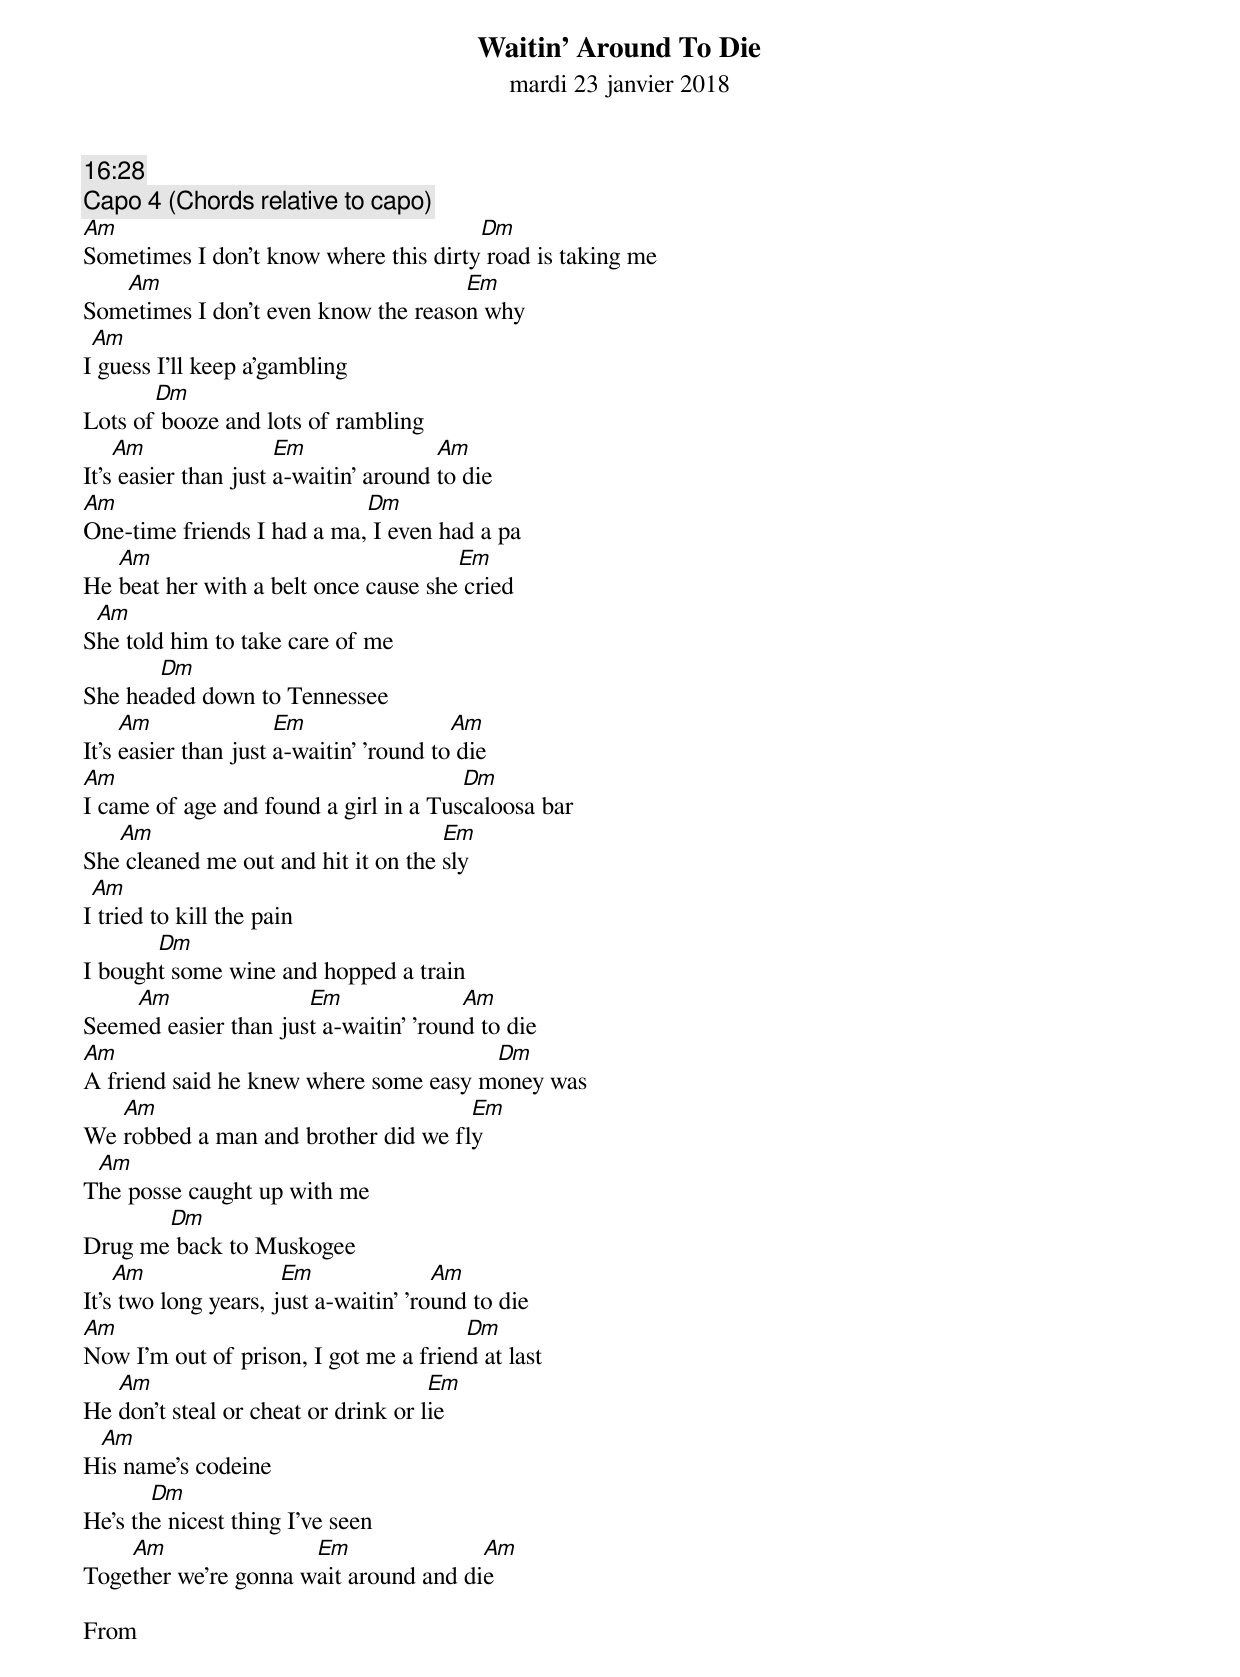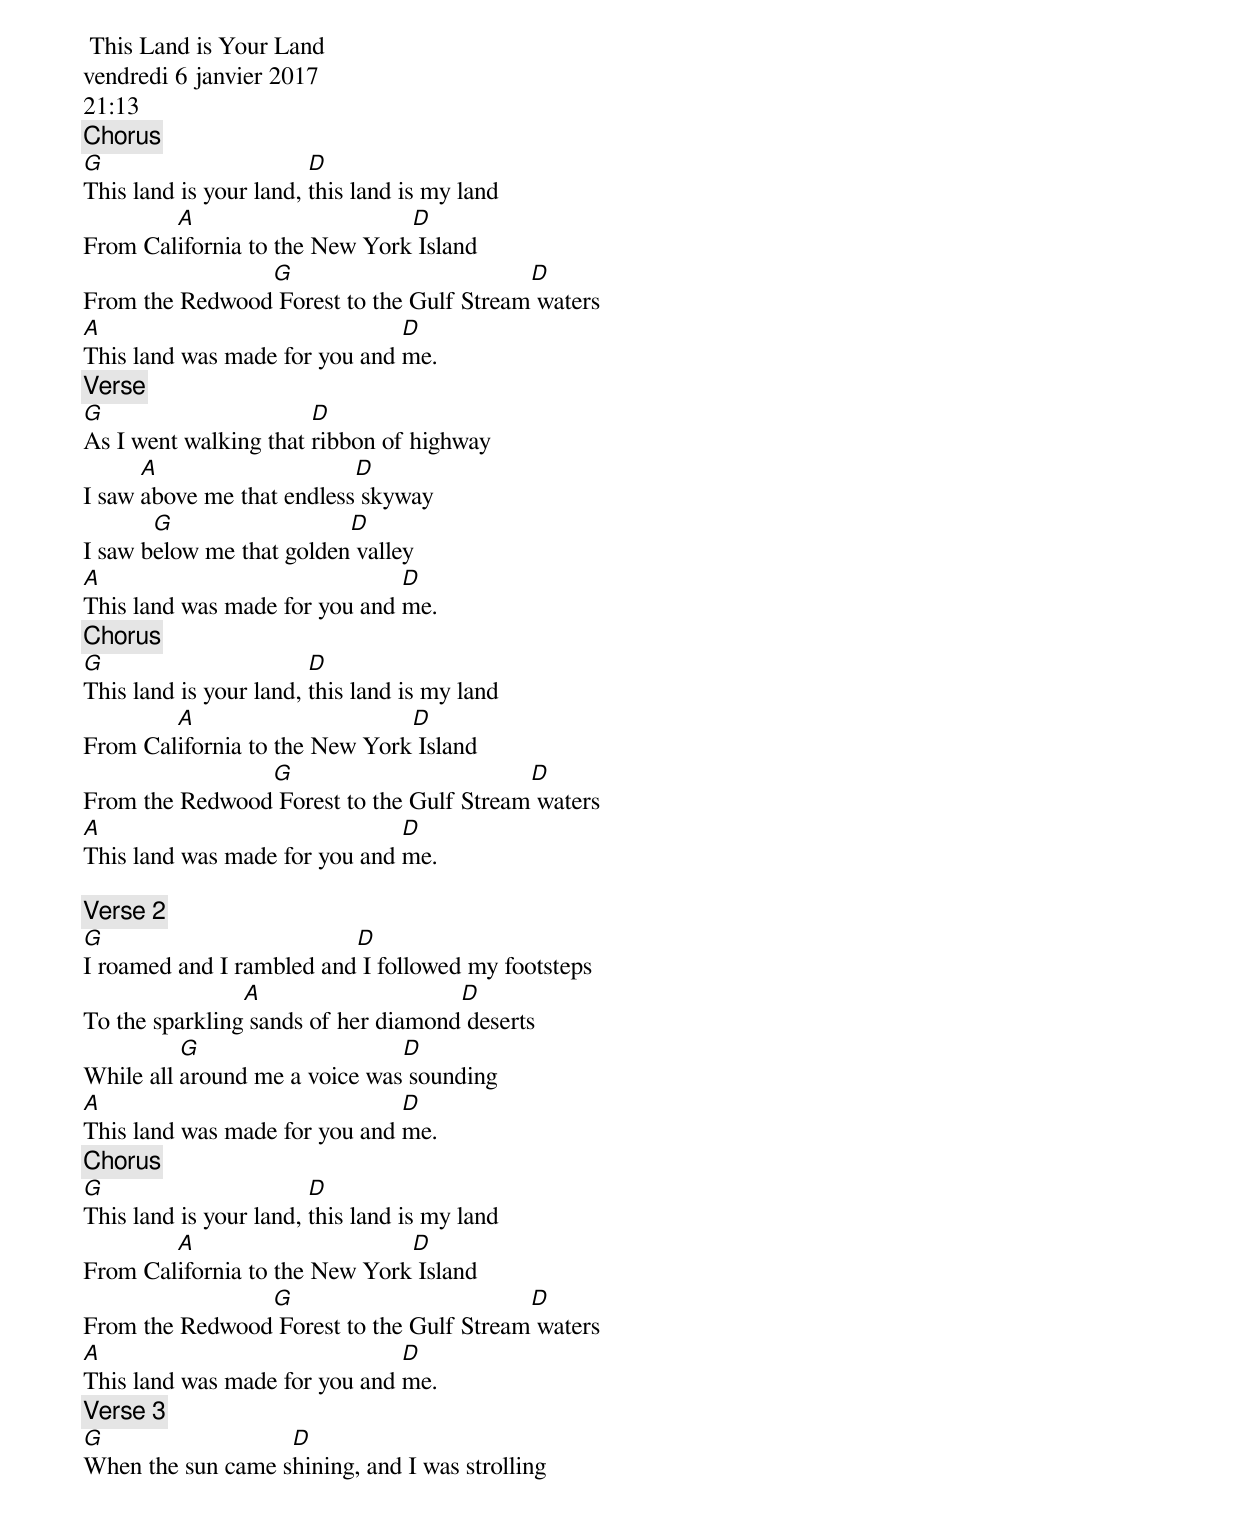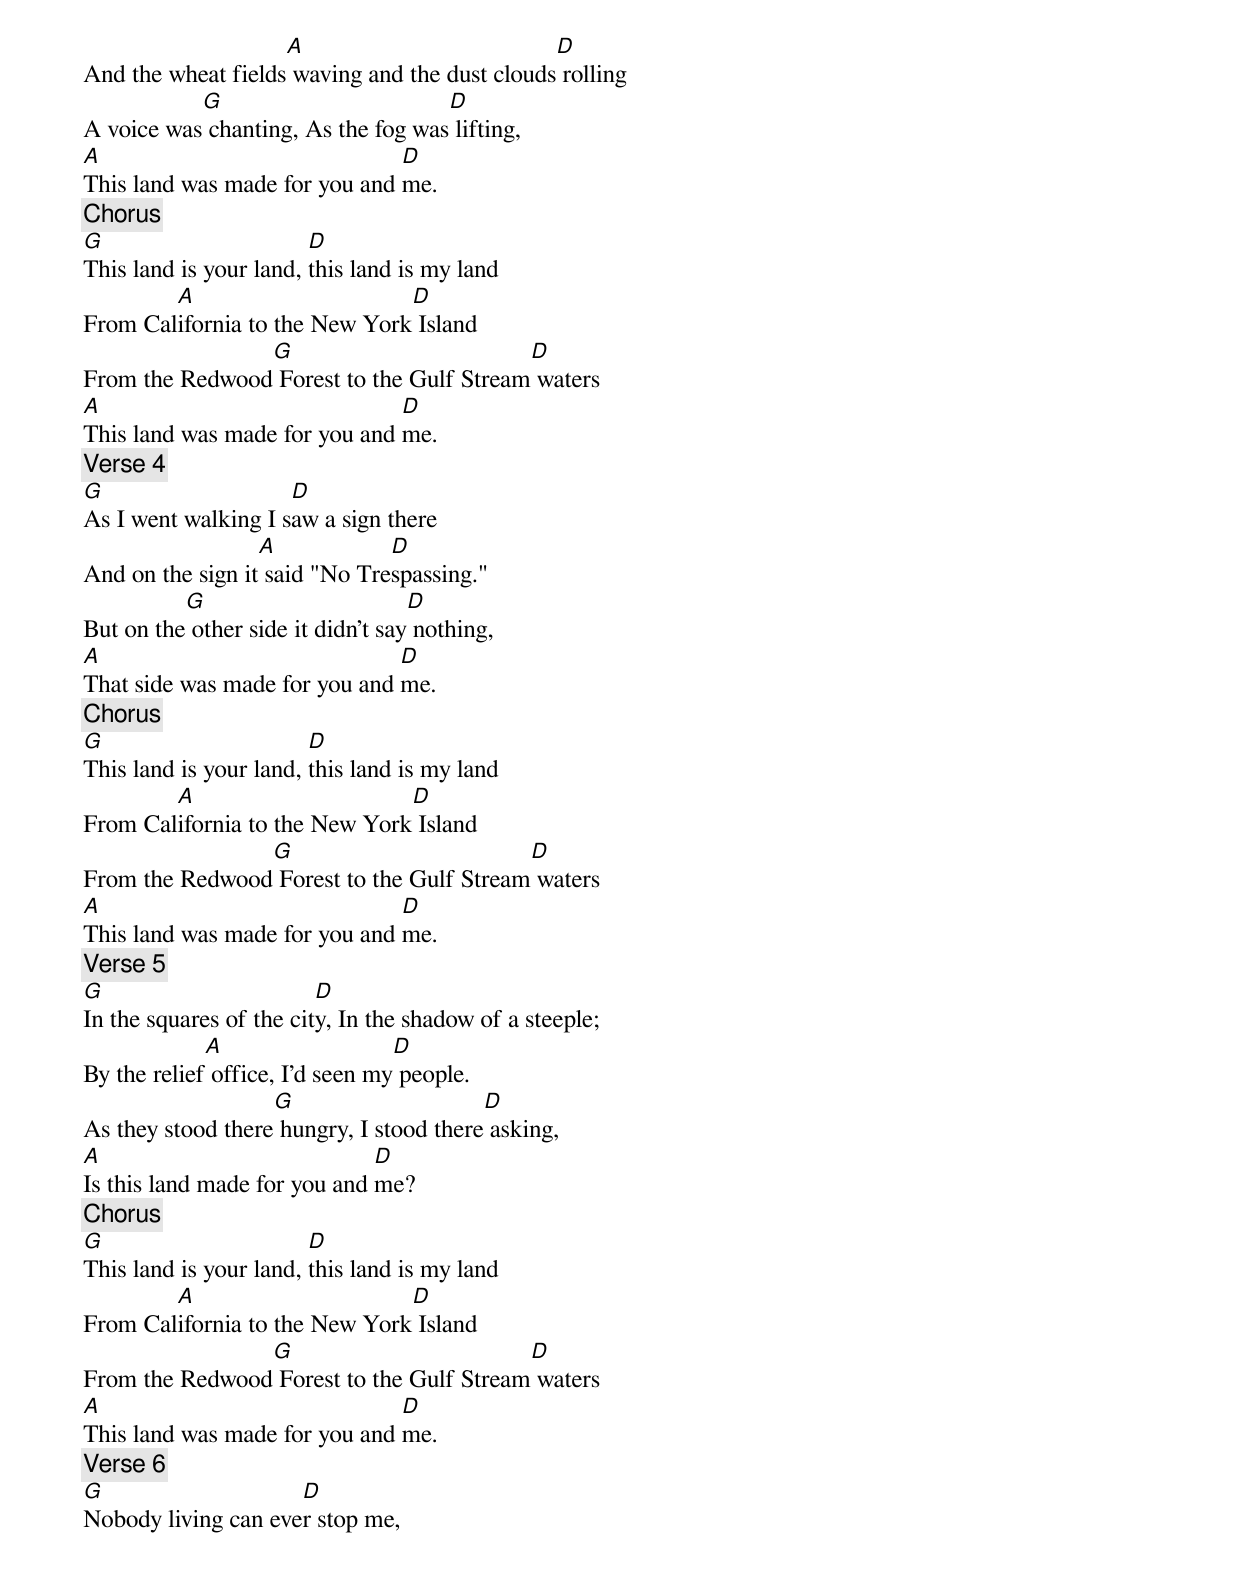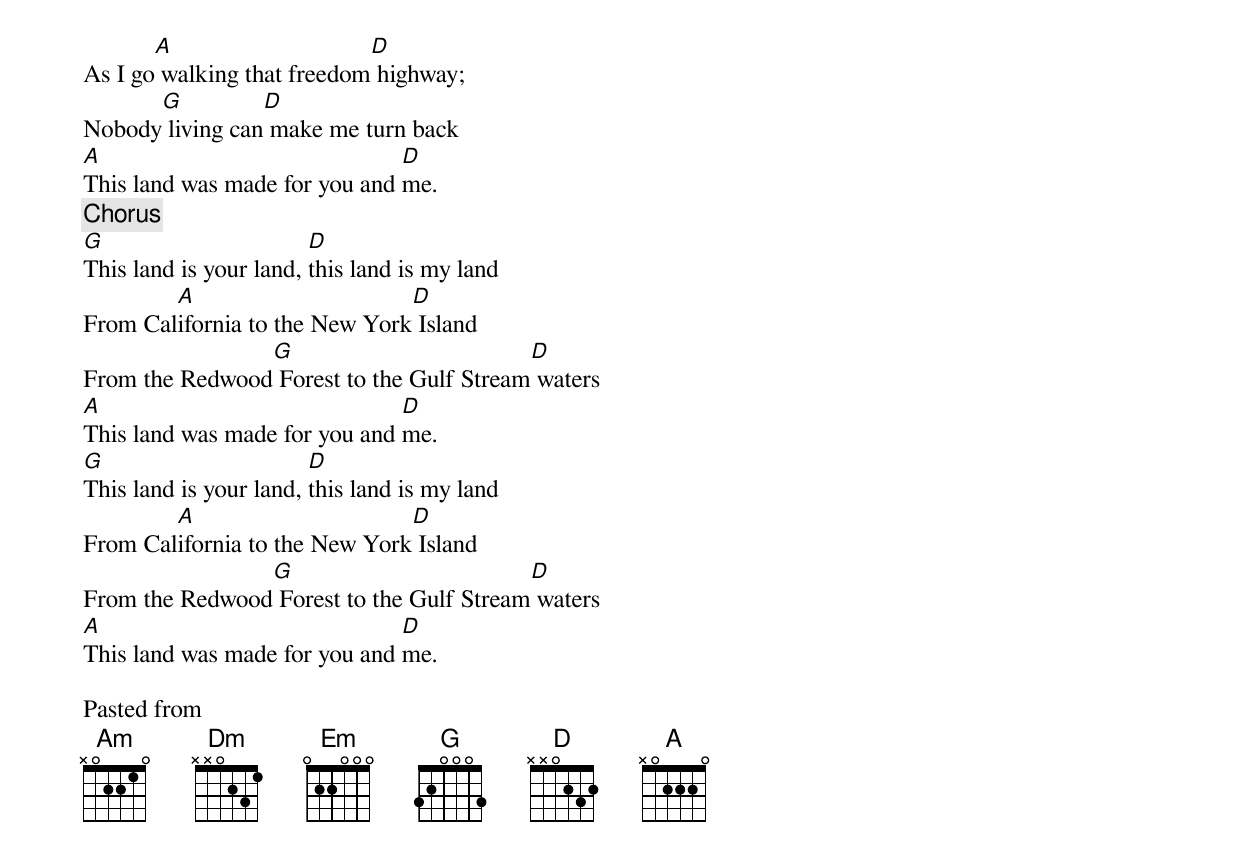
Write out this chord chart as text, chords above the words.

Waitin' Around To Die
mardi 23 janvier 2018
16:28
Capo 4 (Chords relative to capo)
Am                                     Dm
Sometimes I don't know where this dirty road is taking me
   Am                                Em
Sometimes I don't even know the reason why
 Am
I guess I'll keep a'gambling
       Dm
Lots of booze and lots of rambling
    Am                Em               Am
It's easier than just a-waitin' around to die
Am                          Dm
One-time friends I had a ma, I even had a pa
   Am                                 Em
He beat her with a belt once cause she cried
 Am
She told him to take care of me
       Dm
She headed down to Tennessee
     Am               Em                 Am
It's easier than just a-waitin' 'round to die
Am                                     Dm
I came of age and found a girl in a Tuscaloosa bar
   Am                                Em
She cleaned me out and hit it on the sly
 Am
I tried to kill the pain
       Dm
I bought some wine and hopped a train
    Am                Em               Am
Seemed easier than just a-waitin' 'round to die
Am                                     Dm
A friend said he knew where some easy money was
   Am                                Em
We robbed a man and brother did we fly
 Am
The posse caught up with me
       Dm
Drug me back to Muskogee
    Am                Em               Am
It's two long years, just a-waitin' 'round to die
Am                                     Dm
Now I'm out of prison, I got me a friend at last
   Am                                Em
He don't steal or cheat or drink or lie
 Am
His name's codeine
       Dm
He's the nicest thing I've seen
    Am                Em               Am
Together we're gonna wait around and die

From <https://tabs.ultimate-guitar.com/tab/townes_van_zandt/waitin_around_to_die_chords_1417574>




 This Land is Your Land
vendredi 6 janvier 2017
21:13
[Chorus]
G                       D
This land is your land, this land is my land
        A                      D
From California to the New York Island
                G                         D
From the Redwood Forest to the Gulf Stream waters
A                              D
This land was made for you and me.
[Verse]
G                      D
As I went walking that ribbon of highway
      A                    D
I saw above me that endless skyway
       G                  D
I saw below me that golden valley
A                              D
This land was made for you and me.
[Chorus]
G                       D
This land is your land, this land is my land
        A                      D
From California to the New York Island
                G                         D
From the Redwood Forest to the Gulf Stream waters
A                              D
This land was made for you and me.

[Verse 2]
G                         D
I roamed and I rambled and I followed my footsteps
                A                    D
To the sparkling sands of her diamond deserts
          G                    D
While all around me a voice was sounding
A                              D
This land was made for you and me.
[Chorus]
G                       D
This land is your land, this land is my land
        A                      D
From California to the New York Island
                G                         D
From the Redwood Forest to the Gulf Stream waters
A                              D
This land was made for you and me.
[Verse 3]
G                  D
When the sun came shining, and I was strolling
                    A                          D
And the wheat fields waving and the dust clouds rolling
           G                        D
A voice was chanting, As the fog was lifting,
A                              D
This land was made for you and me.
[Chorus]
G                       D
This land is your land, this land is my land
        A                      D
From California to the New York Island
                G                         D
From the Redwood Forest to the Gulf Stream waters
A                              D
This land was made for you and me.
[Verse 4]
G                    D
As I went walking I saw a sign there
                  A            D
And on the sign it said "No Trespassing."
          G                        D
But on the other side it didn't say nothing,
A                              D
That side was made for you and me.
[Chorus]
G                       D
This land is your land, this land is my land
        A                      D
From California to the New York Island
                G                         D
From the Redwood Forest to the Gulf Stream waters
A                              D
This land was made for you and me.
[Verse 5]
G                        D
In the squares of the city, In the shadow of a steeple;
             A                   D
By the relief office, I'd seen my people.
                   G                     D
As they stood there hungry, I stood there asking,
A                             D
Is this land made for you and me?
[Chorus]
G                       D
This land is your land, this land is my land
        A                      D
From California to the New York Island
                G                         D
From the Redwood Forest to the Gulf Stream waters
A                              D
This land was made for you and me.
[Verse 6]
G                    D
Nobody living can ever stop me,
       A                    D
As I go walking that freedom highway;
      G          D
Nobody living can make me turn back
A                              D
This land was made for you and me.
[Chorus]
G                       D
This land is your land, this land is my land
        A                      D
From California to the New York Island
                G                         D
From the Redwood Forest to the Gulf Stream waters
A                              D
This land was made for you and me.
G                       D
This land is your land, this land is my land
        A                      D
From California to the New York Island
                G                         D
From the Redwood Forest to the Gulf Stream waters
A                              D
This land was made for you and me.

Pasted from <https://tabs.ultimate-guitar.com/w/woody_guthrie/this_land_is_your_land_ver2_crd.htm>
